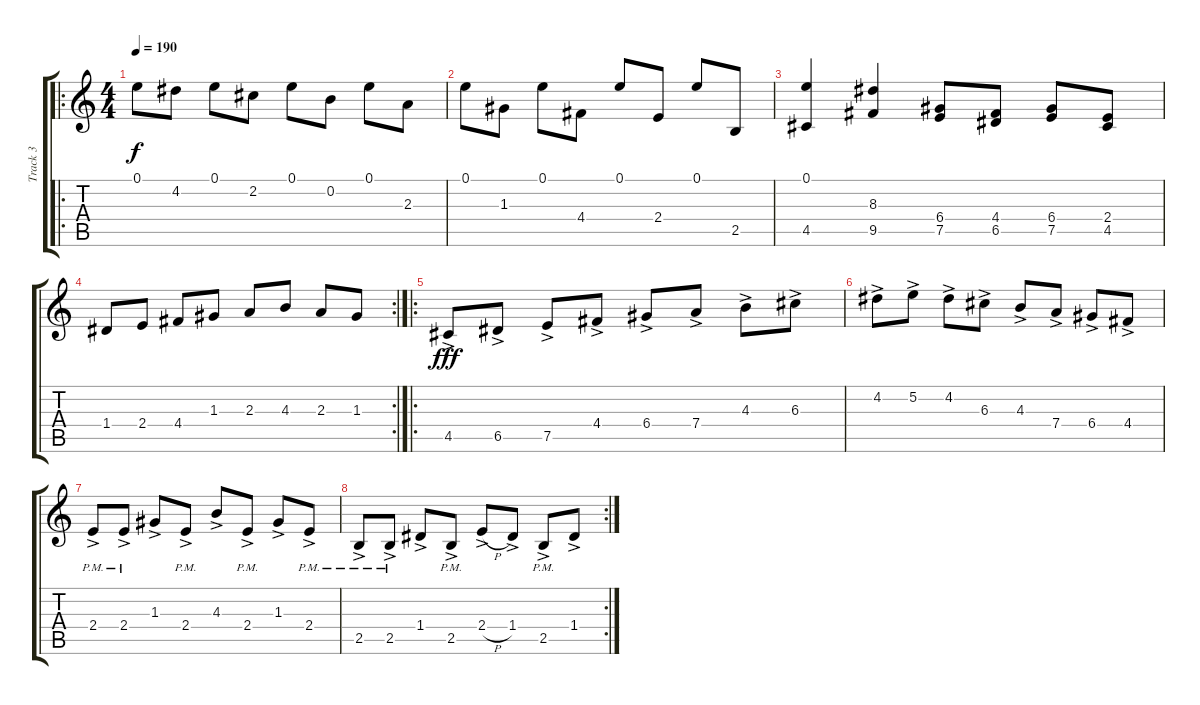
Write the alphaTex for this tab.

\track ("Track 3" "Track 3") {instrument acousticguitarnylon}
\staff {score tabs}
\tuning (E4 B3 G3 D3 A2 E2) {hide}
\ro
\ts (4 4)
\tempo 190
\clef g2
\ks c
0.1.8{dy f} 4.2.8 0.1.8 2.2.8 0.1.8 0.2.8 0.1.8 2.3.8 |
0.1.8 1.3.8 0.1.8 4.4.8 0.1.8 2.4.8 0.1.8 2.5.8 |
(0.1 4.5).4 (8.3 9.5).4 (6.4 7.5).8 (4.4 6.5).8 (6.4 7.5).8 (2.4 4.5).8 |
\rc 2
1.4.8 2.4.8 4.4.8 1.3.8 2.3.8 4.3.8 2.3.8 1.3.8 |
\ro
4.5{ac}.8{dy fff instrument distortionguitar} 6.5{ac}.8 7.5{ac}.8 4.4{ac}.8 6.4{ac}.8 7.4{ac}.8 4.3{ac}.8 6.3{ac}.8 |
4.2{ac}.8 5.2{ac}.8 4.2{ac}.8 6.3{ac}.8 4.3{ac}.8 7.4{ac}.8 6.4{ac}.8 4.4{ac}.8 |
2.4{ac pm}.8 2.4{ac pm}.8 1.3{ac}.8 2.4{ac pm}.8 4.3{ac}.8 2.4{ac pm}.8 1.3{ac}.8 2.4{ac pm}.8 |
\rc 2
2.5{ac pm}.8 2.5{ac pm}.8 1.4{ac}.8 2.5{ac pm}.8 2.4{h ac}.8 1.4{ac}.8 2.5{ac pm}.8 1.4{ac}.8
